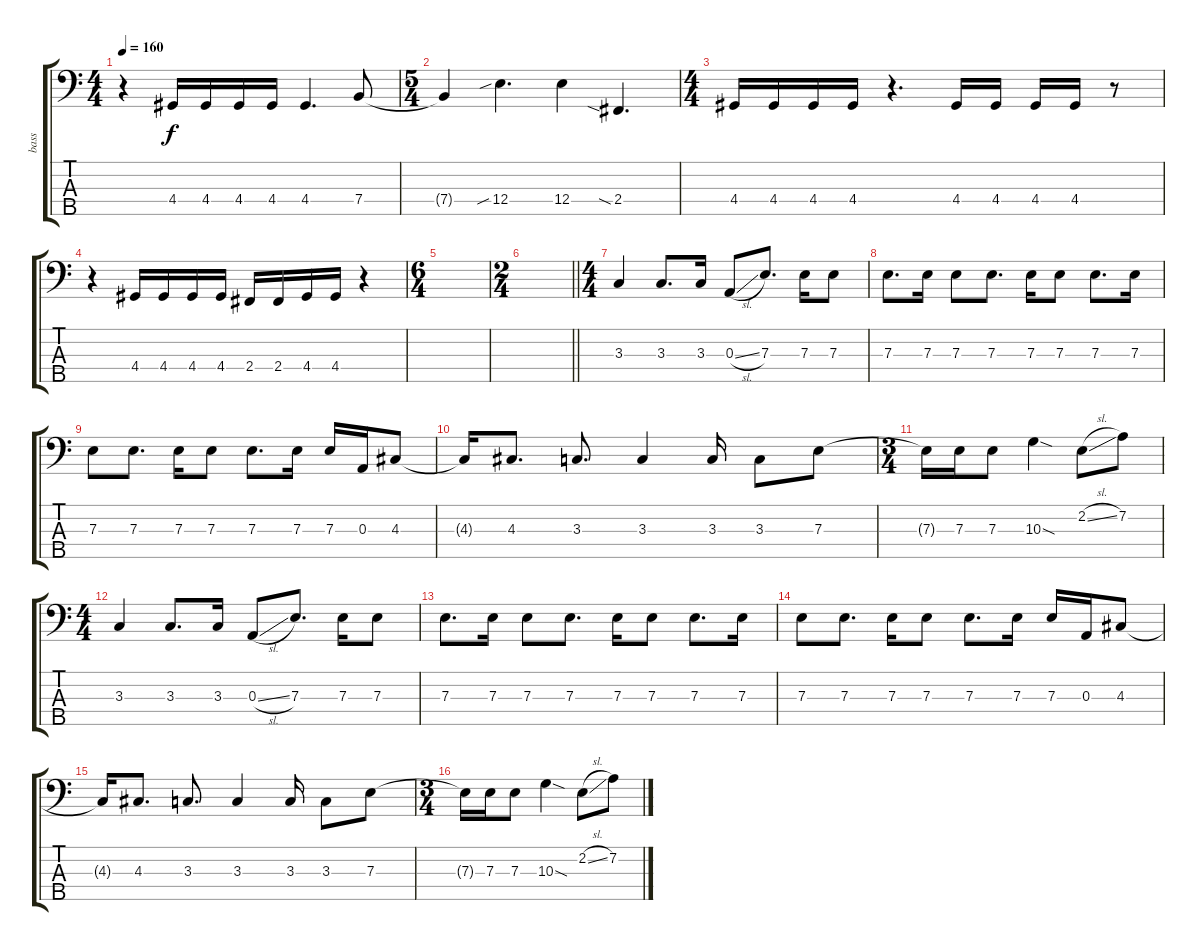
\track ("bass" "bass") {instrument electricbassfinger}
\staff {score tabs}
\tuning (G2 D2 A1 E1 B0) {hide}
\ts (4 4)
\tempo 160
\clef f4
\ks c
r.4{dy f} 4.4.16 4.4.16 4.4.16 4.4.16 4.4.4{d} 7.4.8 |
\ts (5 4)
7.4{t}.4 12.4{sib}.4{d} 12.4.4 2.4{sia}.4{d} |
\ts (4 4)
4.4.16 4.4.16 4.4.16 4.4.16 r.4{d} 4.4.16 4.4.16 4.4.16 4.4.16 r.8 |
r.4 4.4.16 4.4.16 4.4.16 4.4.16 2.4.16 2.4.16 4.4.16 4.4.16 r.4 |
\ts (6 4)
|
\ts (2 4)
\barLineRight lightlight
|
\ts (4 4)
3.3.4 3.3.8{d} 3.3.16 0.3{sl}.8 7.3.8{d} 7.3.16 7.3.8 |
7.3.8{d} 7.3.16 7.3.8 7.3.8{d} 7.3.16 7.3.8 7.3.8{d} 7.3.16 |
7.3.8 7.3.8{d} 7.3.16 7.3.8 7.3.8{d} 7.3.16 7.3.16 0.3.16 4.3.8 |
4.3{t}.16 4.3.8{d} 3.3.8{d} 3.3.4 3.3.16 3.3.8 7.3.8 |
\ts (3 4)
7.3{t}.16 7.3.16 7.3.8 10.3{sod}.4 2.2{sl}.8 7.2.8 |
\ts (4 4)
3.3.4 3.3.8{d} 3.3.16 0.3{sl}.8 7.3.8{d} 7.3.16 7.3.8 |
7.3.8{d} 7.3.16 7.3.8 7.3.8{d} 7.3.16 7.3.8 7.3.8{d} 7.3.16 |
7.3.8 7.3.8{d} 7.3.16 7.3.8 7.3.8{d} 7.3.16 7.3.16 0.3.16 4.3.8 |
4.3{t}.16 4.3.8{d} 3.3.8{d} 3.3.4 3.3.16 3.3.8 7.3.8 |
\ts (3 4)
7.3{t}.16 7.3.16 7.3.8 10.3{sod}.4 2.2{sl}.8 7.2.8
